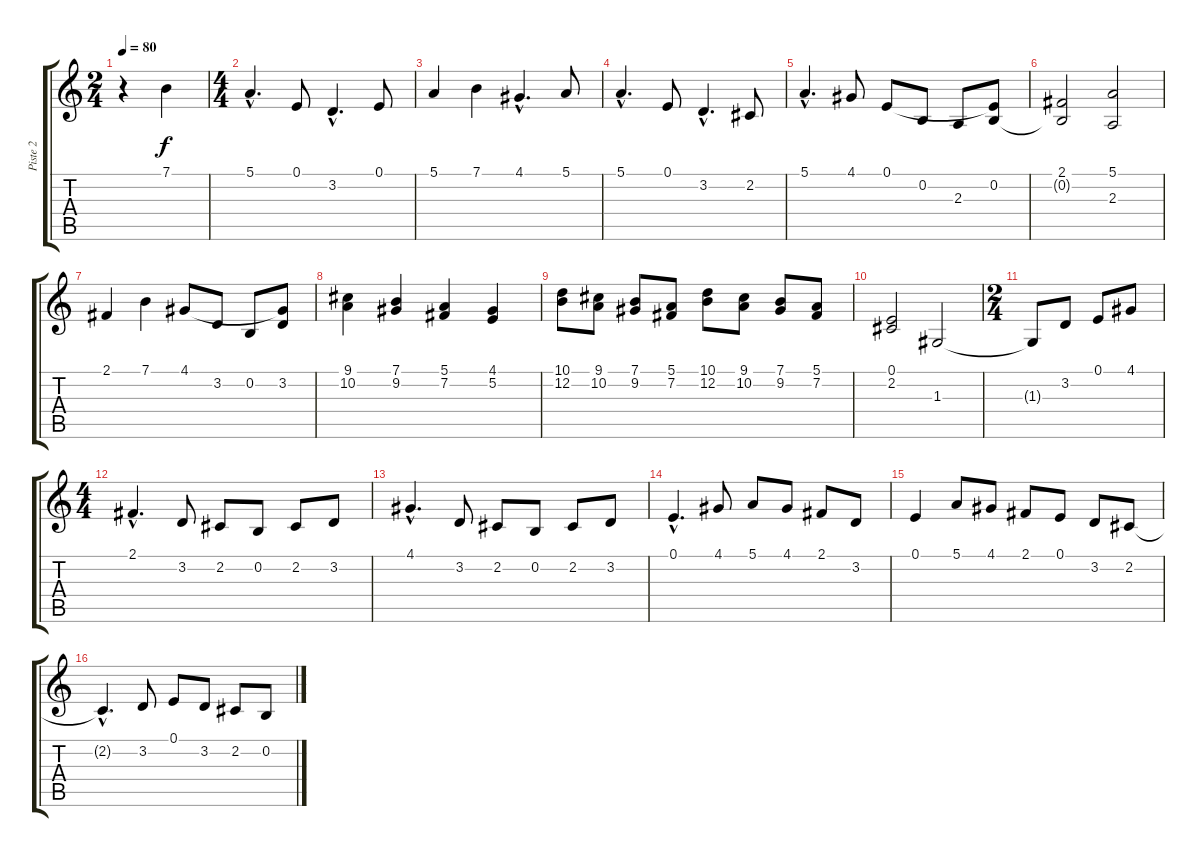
\track ("Piste 2" "Piste 2") {instrument violin}
\staff {score tabs}
\tuning (E4 B3 G3 D3 A2 E2) {hide}
\ts (2 4)
\tempo 80
\clef g2
\ks c
r.4{dy f instrument violin} 7.1.4 |
\ts (4 4)
5.1{hac}.4{d} 0.1.8 3.2{hac}.4{d} 0.1.8 |
5.1.4 7.1.4 4.1{hac}.4{d} 5.1.8 |
5.1{hac}.4{d} 0.1.8 3.2{hac}.4{d} 2.2.8 |
5.1{hac}.4{d} 4.1.8 0.1.8 0.2.8 2.3.8 (0.1{t} 0.2).8 |
(2.1 0.2{t}).2 (5.1 2.3).2 |
2.1.4 7.1.4 4.1.8 3.2.8 0.2.8 (4.1{t} 3.2).8 |
(9.1 10.2).4 (7.1 9.2).4 (5.1 7.2).4 (4.1 5.2).4 |
(10.1 12.2).8 (9.1 10.2).8 (7.1 9.2).8 (5.1 7.2).8 (10.1 12.2).8 (9.1 10.2).8 (7.1 9.2).8 (5.1 7.2).8 |
(0.1 2.2).2 1.3.2 |
\ts (2 4)
1.3{t}.8 3.2.8 0.1.8 4.1.8 |
\ts (4 4)
2.1{hac}.4{d} 3.2.8 2.2.8 0.2.8 2.2.8 3.2.8 |
4.1{hac}.4{d} 3.2.8 2.2.8 0.2.8 2.2.8 3.2.8 |
0.1{hac}.4{d} 4.1.8 5.1.8 4.1.8 2.1.8 3.2.8 |
0.1.4 5.1.8 4.1.8 2.1.8 0.1.8 3.2.8 2.2.8 |
2.2{hac t}.4{d} 3.2.8 0.1.8 3.2.8 2.2.8 0.2.8
